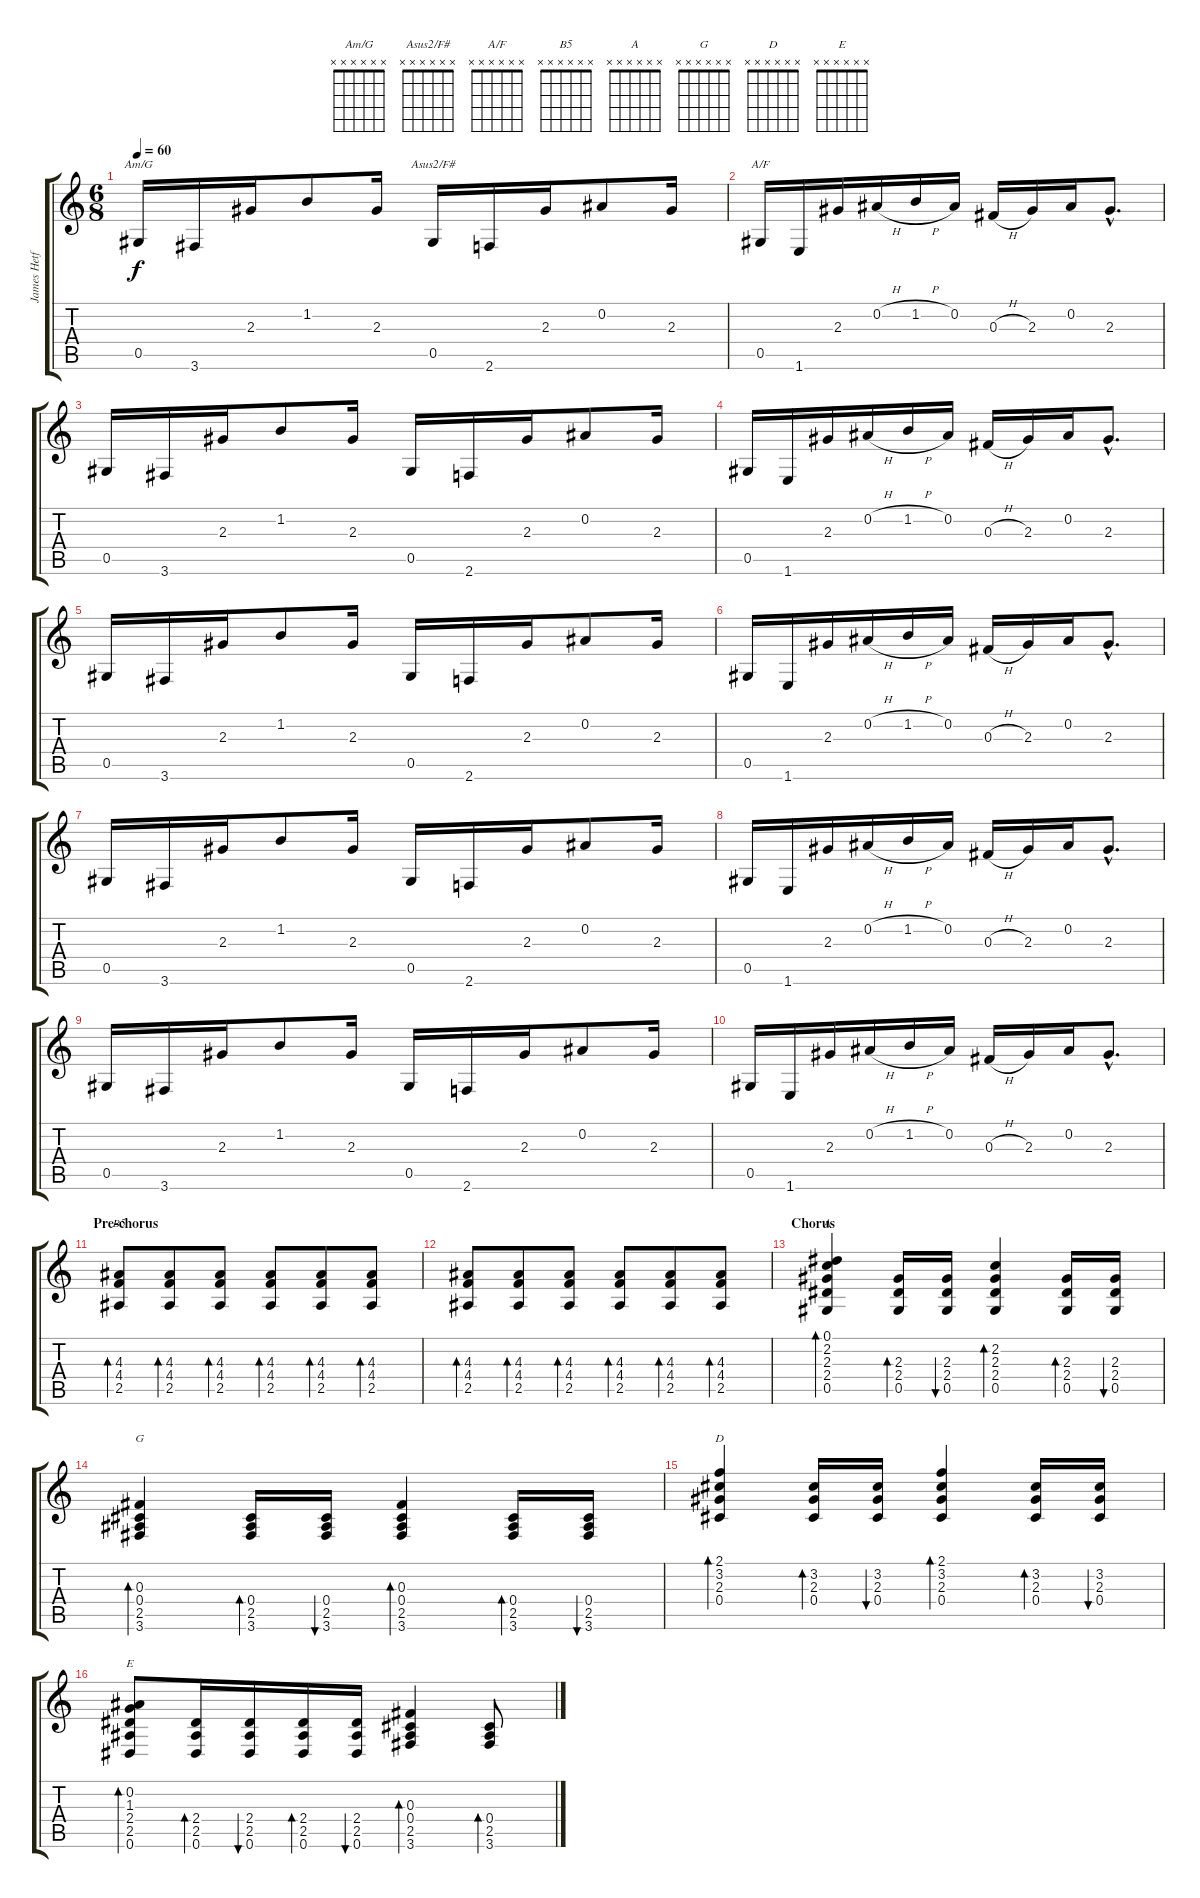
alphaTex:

\track ("James Hetfield" "James Hetf") {instrument electricguitarclean}
\staff {score tabs}
\tuning (Eb4 Bb3 Gb3 Db3 Ab2 Eb2) {hide}
\chord ("Am/G" x x x x x x)
\chord ("Asus2/F#" x x x x x x)
\chord ("A/F" x x x x x x)
\chord ("B5" x x x x x x)
\chord ("A" x x x x x x)
\chord ("G" x x x x x x)
\chord ("D" x x x x x x)
\chord ("E" x x x x x x)
\ts (6 8)
\tempo 60
\clef g2
\ks c
0.5.16{ch "Am/G" dy f} 3.6.16 2.3.16 1.2.8 2.3.16 0.5.16{ch "Asus2/F#"} 2.6.16 2.3.16 0.2.8 2.3.16 |
0.5.16{ch "A/F"} 1.6.16 2.3.16 0.2{h}.16 1.2{h}.16 0.2.16 0.3{h}.16 2.3.16 0.2.16 2.3{hac}.8{d} |
0.5.16 3.6.16 2.3.16 1.2.8 2.3.16 0.5.16 2.6.16 2.3.16 0.2.8 2.3.16 |
0.5.16 1.6.16 2.3.16 0.2{h}.16 1.2{h}.16 0.2.16 0.3{h}.16 2.3.16 0.2.16 2.3{hac}.8{d} |
0.5.16 3.6.16 2.3.16 1.2.8 2.3.16 0.5.16 2.6.16 2.3.16 0.2.8 2.3.16 |
0.5.16 1.6.16 2.3.16 0.2{h}.16 1.2{h}.16 0.2.16 0.3{h}.16 2.3.16 0.2.16 2.3{hac}.8{d} |
0.5.16 3.6.16 2.3.16 1.2.8 2.3.16 0.5.16 2.6.16 2.3.16 0.2.8 2.3.16 |
0.5.16 1.6.16 2.3.16 0.2{h}.16 1.2{h}.16 0.2.16 0.3{h}.16 2.3.16 0.2.16 2.3{hac}.8{d} |
0.5.16 3.6.16 2.3.16 1.2.8 2.3.16 0.5.16 2.6.16 2.3.16 0.2.8 2.3.16 |
0.5.16 1.6.16 2.3.16 0.2{h}.16 1.2{h}.16 0.2.16 0.3{h}.16 2.3.16 0.2.16 2.3{hac}.8{d} |
\section ("" "Pre-chorus")
(4.3 4.4 2.5).8{bd 60 ch "B5"} (4.3 4.4 2.5).8{bd 60} (4.3 4.4 2.5).8{bd 60} (4.3 4.4 2.5).8{bd 60} (4.3 4.4 2.5).8{bd 60} (4.3 4.4 2.5).8{bd 60} |
(4.3 4.4 2.5).8{bd 60} (4.3 4.4 2.5).8{bd 60} (4.3 4.4 2.5).8{bd 60} (4.3 4.4 2.5).8{bd 60} (4.3 4.4 2.5).8{bd 60} (4.3 4.4 2.5).8{bd 60} |
\section ("" "Chorus")
(0.1 2.2 2.3 2.4 0.5).4{bd 60 ch "A"} (2.3 2.4 0.5).16{bd 60} (2.3 2.4 0.5).16{bu 60} (2.2 2.3 2.4 0.5).4{bd 60} (2.3 2.4 0.5).16{bd 60} (2.3 2.4 0.5).16{bu 60} |
(0.3 0.4 2.5 3.6).4{bd 60 ch "G"} (0.4 2.5 3.6).16{bd 60} (0.4 2.5 3.6).16{bu 60} (0.3 0.4 2.5 3.6).4{bd 60} (0.4 2.5 3.6).16{bd 60} (0.4 2.5 3.6).16{bu 60} |
(2.1 3.2 2.3 0.4).4{bd 60 ch "D"} (3.2 2.3 0.4).16{bd 60} (3.2 2.3 0.4).16{bu 60} (2.1 3.2 2.3 0.4).4{bd 60} (3.2 2.3 0.4).16{bd 60} (3.2 2.3 0.4).16{bu 60} |
(0.2 1.3 2.4 2.5 0.6).8{bd 60 ch "E"} (2.4 2.5 0.6).16{bd 60} (2.4 2.5 0.6).16{bu 60} (2.4 2.5 0.6).16{bd 60} (2.4 2.5 0.6).16{bu 60} (0.3 0.4 2.5 3.6).4{bd 60} (0.4 2.5 3.6).8{bd 60}
